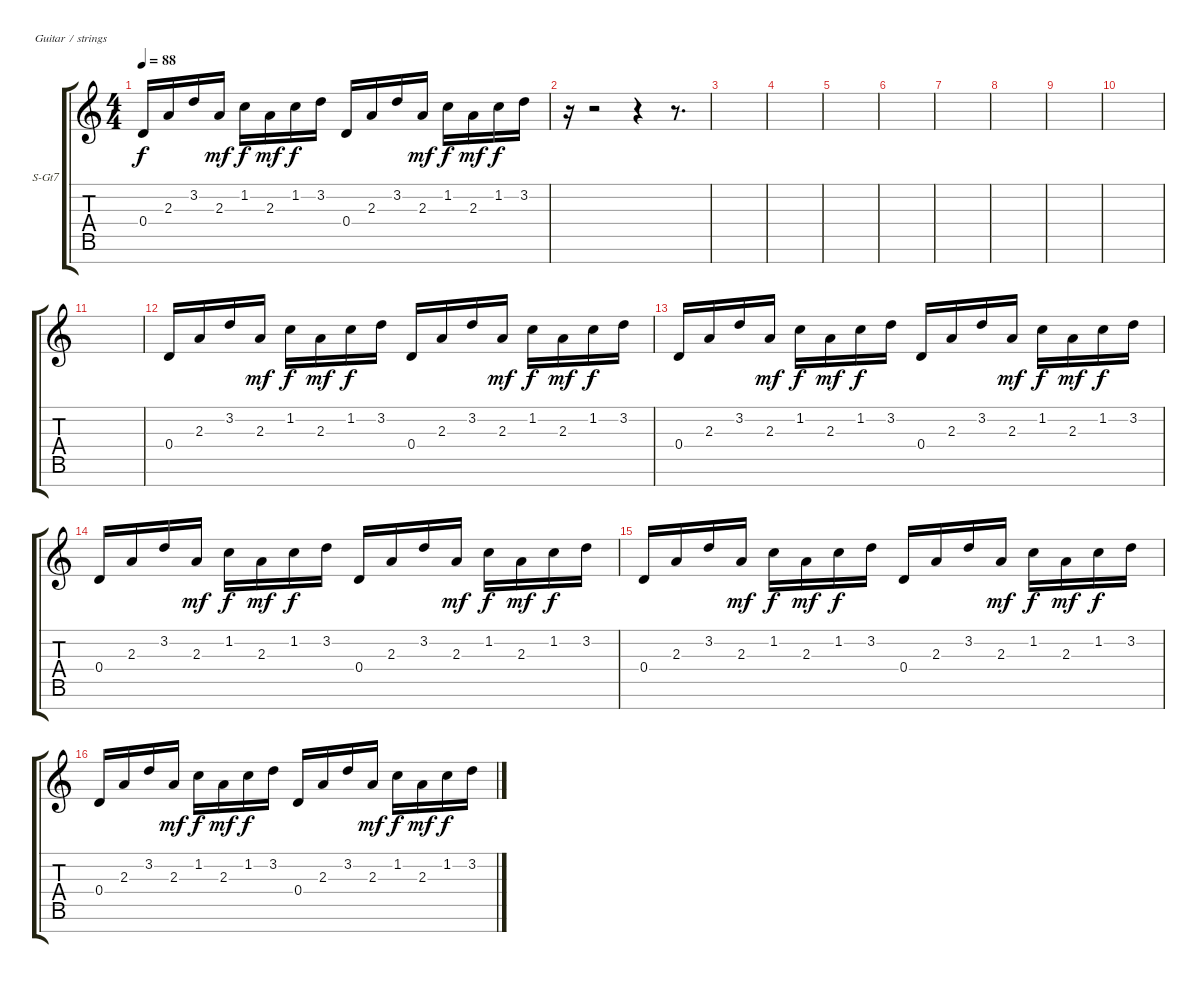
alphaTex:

\bracketExtendMode groupsimilarinstruments
\firstSystemTrackNameOrientation horizontal
\otherSystemsTrackNameOrientation horizontal
\track ("Steel Guitar" "S-Gt7") {instrument acousticguitarsteel}
\staff {score tabs}
\tuning (E4 B3 G3 D3 A2 E2 B1)
\ts (4 4)
\tempo 88
\clef g2
\scale
0.333333
\ks c
0.4.16{dy f} 2.3.16 3.2.16 2.3.16{dy mf} 1.2.16{dy f} 2.3.16{dy mf} 1.2.16{dy f} 3.2.16 0.4.16 2.3.16 3.2.16 2.3.16{dy mf} 1.2.16{dy f} 2.3.16{dy mf} 1.2.16{dy f} 3.2.16 |
\scale
0.333333 r.16 r.2 r.4 r.8{d} |
\scale
0.333333 |
\scale
0.333333 |
\scale
0.333333 |
\scale
0.333333 |
\scale
0.333333 |
\scale
0.333333 |
\scale
0.333333 |
\scale
0.333333 |
\scale
0.333333 |
\scale
0.333333 0.4.16 2.3.16 3.2.16 2.3.16{dy mf} 1.2.16{dy f} 2.3.16{dy mf} 1.2.16{dy f} 3.2.16 0.4.16 2.3.16 3.2.16 2.3.16{dy mf} 1.2.16{dy f} 2.3.16{dy mf} 1.2.16{dy f} 3.2.16 |
\scale
0.333333 0.4.16 2.3.16 3.2.16 2.3.16{dy mf} 1.2.16{dy f} 2.3.16{dy mf} 1.2.16{dy f} 3.2.16 0.4.16 2.3.16 3.2.16 2.3.16{dy mf} 1.2.16{dy f} 2.3.16{dy mf} 1.2.16{dy f} 3.2.16 |
\scale
0.333333 0.4.16 2.3.16 3.2.16 2.3.16{dy mf} 1.2.16{dy f} 2.3.16{dy mf} 1.2.16{dy f} 3.2.16 0.4.16 2.3.16 3.2.16 2.3.16{dy mf} 1.2.16{dy f} 2.3.16{dy mf} 1.2.16{dy f} 3.2.16 |
\scale
0.333333 0.4.16 2.3.16 3.2.16 2.3.16{dy mf} 1.2.16{dy f} 2.3.16{dy mf} 1.2.16{dy f} 3.2.16 0.4.16 2.3.16 3.2.16 2.3.16{dy mf} 1.2.16{dy f} 2.3.16{dy mf} 1.2.16{dy f} 3.2.16 |
\scale
0.333333 0.4.16 2.3.16 3.2.16 2.3.16{dy mf} 1.2.16{dy f} 2.3.16{dy mf} 1.2.16{dy f} 3.2.16 0.4.16 2.3.16 3.2.16 2.3.16{dy mf} 1.2.16{dy f} 2.3.16{dy mf} 1.2.16{dy f} 3.2.16
